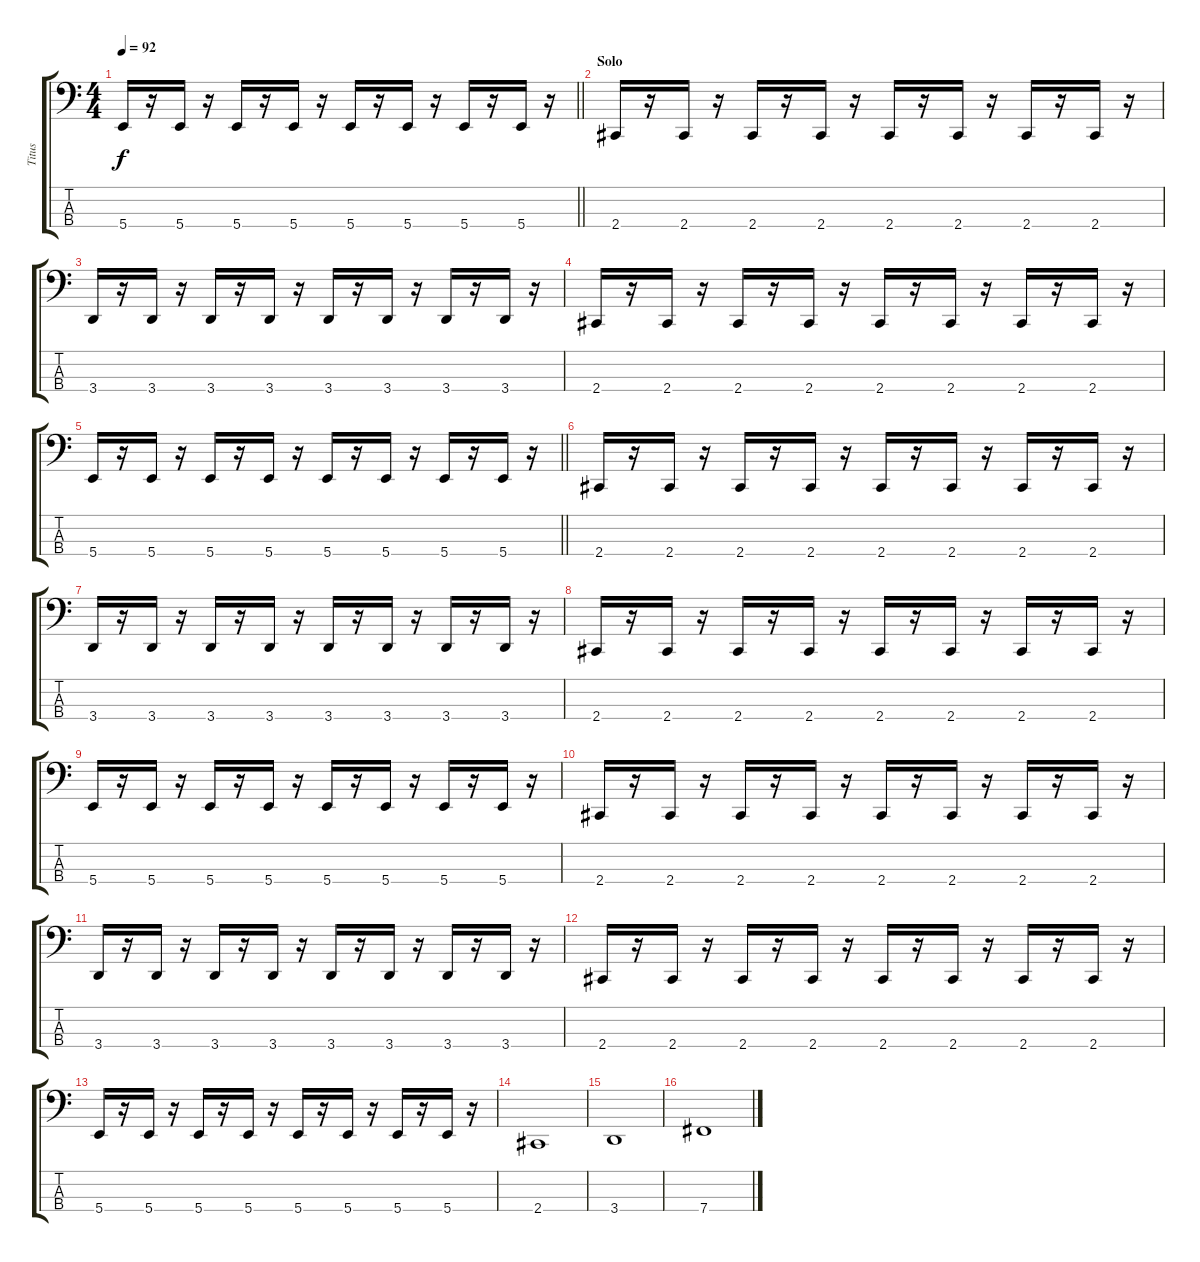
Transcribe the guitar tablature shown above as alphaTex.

\track ("Titus" "Titus") {instrument electricbassfinger}
\staff {score tabs}
\tuning (E2 B1 Gb1 B0) {hide}
\ts (4 4)
\tempo 92
\clef f4
\barLineRight lightlight
\ks c
5.4.16{dy f} r.16 5.4.16 r.16 5.4.16 r.16 5.4.16 r.16 5.4.16 r.16 5.4.16 r.16 5.4.16 r.16 5.4.16 r.16 |
\section ("" "Solo")
2.4.16 r.16 2.4.16 r.16 2.4.16 r.16 2.4.16 r.16 2.4.16 r.16 2.4.16 r.16 2.4.16 r.16 2.4.16 r.16 |
3.4.16 r.16 3.4.16 r.16 3.4.16 r.16 3.4.16 r.16 3.4.16 r.16 3.4.16 r.16 3.4.16 r.16 3.4.16 r.16 |
2.4.16 r.16 2.4.16 r.16 2.4.16 r.16 2.4.16 r.16 2.4.16 r.16 2.4.16 r.16 2.4.16 r.16 2.4.16 r.16 |
\barLineRight lightlight
5.4.16 r.16 5.4.16 r.16 5.4.16 r.16 5.4.16 r.16 5.4.16 r.16 5.4.16 r.16 5.4.16 r.16 5.4.16 r.16 |
2.4.16 r.16 2.4.16 r.16 2.4.16 r.16 2.4.16 r.16 2.4.16 r.16 2.4.16 r.16 2.4.16 r.16 2.4.16 r.16 |
3.4.16 r.16 3.4.16 r.16 3.4.16 r.16 3.4.16 r.16 3.4.16 r.16 3.4.16 r.16 3.4.16 r.16 3.4.16 r.16 |
2.4.16 r.16 2.4.16 r.16 2.4.16 r.16 2.4.16 r.16 2.4.16 r.16 2.4.16 r.16 2.4.16 r.16 2.4.16 r.16 |
5.4.16 r.16 5.4.16 r.16 5.4.16 r.16 5.4.16 r.16 5.4.16 r.16 5.4.16 r.16 5.4.16 r.16 5.4.16 r.16 |
2.4.16 r.16 2.4.16 r.16 2.4.16 r.16 2.4.16 r.16 2.4.16 r.16 2.4.16 r.16 2.4.16 r.16 2.4.16 r.16 |
3.4.16 r.16 3.4.16 r.16 3.4.16 r.16 3.4.16 r.16 3.4.16 r.16 3.4.16 r.16 3.4.16 r.16 3.4.16 r.16 |
2.4.16 r.16 2.4.16 r.16 2.4.16 r.16 2.4.16 r.16 2.4.16 r.16 2.4.16 r.16 2.4.16 r.16 2.4.16 r.16 |
5.4.16 r.16 5.4.16 r.16 5.4.16 r.16 5.4.16 r.16 5.4.16 r.16 5.4.16 r.16 5.4.16 r.16 5.4.16 r.16 |
2.4.1 |
3.4.1 |
7.4.1
